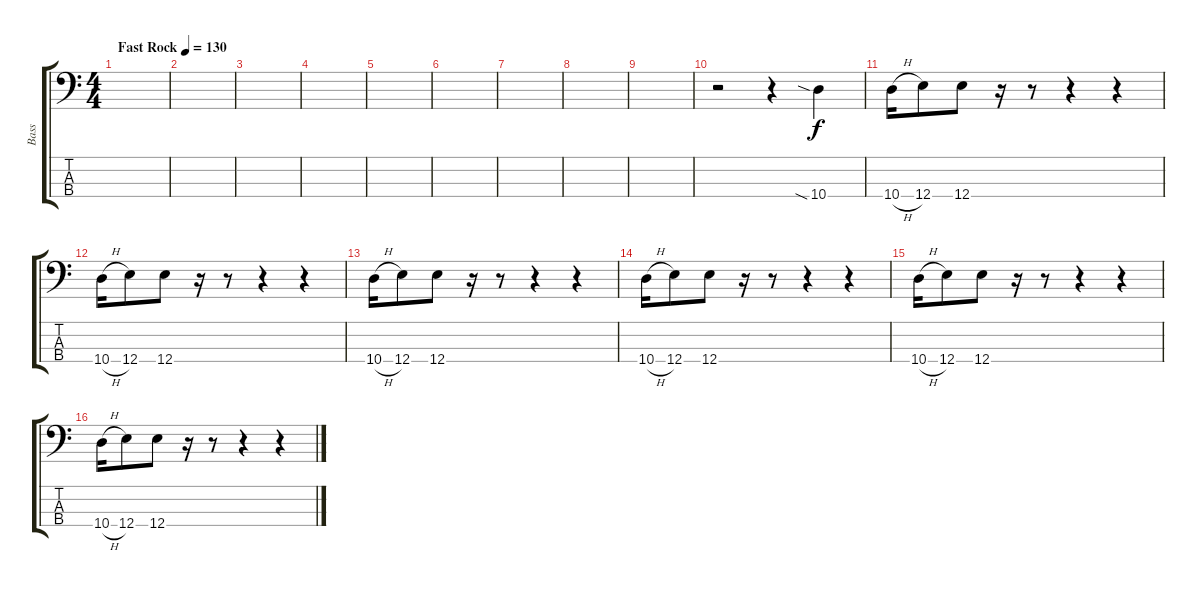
\track ("Bass" "Bass") {instrument electricbassfinger}
\staff {score tabs}
\tuning (G2 D2 A1 E1) {hide}
\ts (4 4)
\tempo (130 "Fast Rock")
\clef f4
\ks c
|
|
|
|
|
|
|
|
|
r.2 r.4 10.4{sia}.4 |
10.4{h}.16 12.4.8 12.4.8 r.16 r.8 r.4 r.4 |
10.4{h}.16 12.4.8 12.4.8 r.16 r.8 r.4 r.4 |
10.4{h}.16 12.4.8 12.4.8 r.16 r.8 r.4 r.4 |
10.4{h}.16 12.4.8 12.4.8 r.16 r.8 r.4 r.4 |
10.4{h}.16 12.4.8 12.4.8 r.16 r.8 r.4 r.4 |
10.4{h}.16 12.4.8 12.4.8 r.16 r.8 r.4 r.4
